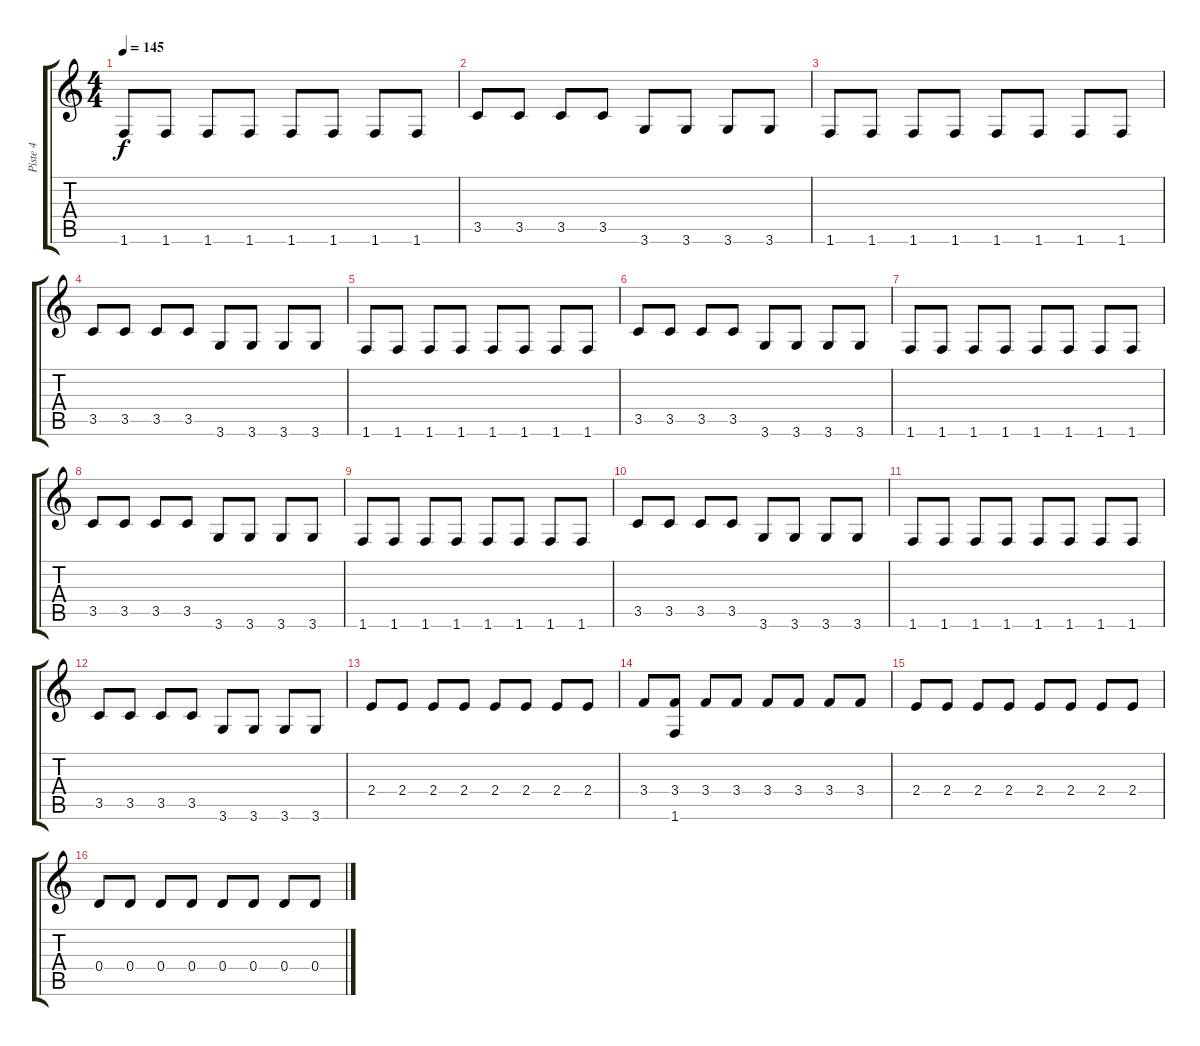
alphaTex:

\track ("Piste 4" "Piste 4") {instrument synthbass1}
\staff {score tabs}
\tuning (E4 B3 G3 D3 A2 E2) {hide}
\ts (4 4)
\tempo 145
\clef g2
\ks c
1.6.8{dy f} 1.6.8 1.6.8 1.6.8 1.6.8 1.6.8 1.6.8 1.6.8 |
3.5.8 3.5.8 3.5.8 3.5.8 3.6.8 3.6.8 3.6.8 3.6.8 |
1.6.8 1.6.8 1.6.8 1.6.8 1.6.8 1.6.8 1.6.8 1.6.8 |
3.5.8 3.5.8 3.5.8 3.5.8 3.6.8 3.6.8 3.6.8 3.6.8 |
1.6.8 1.6.8 1.6.8 1.6.8 1.6.8 1.6.8 1.6.8 1.6.8 |
3.5.8 3.5.8 3.5.8 3.5.8 3.6.8 3.6.8 3.6.8 3.6.8 |
1.6.8 1.6.8 1.6.8 1.6.8 1.6.8 1.6.8 1.6.8 1.6.8 |
3.5.8 3.5.8 3.5.8 3.5.8 3.6.8 3.6.8 3.6.8 3.6.8 |
1.6.8 1.6.8 1.6.8 1.6.8 1.6.8 1.6.8 1.6.8 1.6.8 |
3.5.8 3.5.8 3.5.8 3.5.8 3.6.8 3.6.8 3.6.8 3.6.8 |
1.6.8 1.6.8 1.6.8 1.6.8 1.6.8 1.6.8 1.6.8 1.6.8 |
3.5.8 3.5.8 3.5.8 3.5.8 3.6.8 3.6.8 3.6.8 3.6.8 |
2.4.8 2.4.8 2.4.8 2.4.8 2.4.8 2.4.8 2.4.8 2.4.8 |
3.4.8 (3.4 1.6).8 3.4.8 3.4.8 3.4.8 3.4.8 3.4.8 3.4.8 |
2.4.8 2.4.8 2.4.8 2.4.8 2.4.8 2.4.8 2.4.8 2.4.8 |
0.4.8 0.4.8 0.4.8 0.4.8 0.4.8 0.4.8 0.4.8 0.4.8
